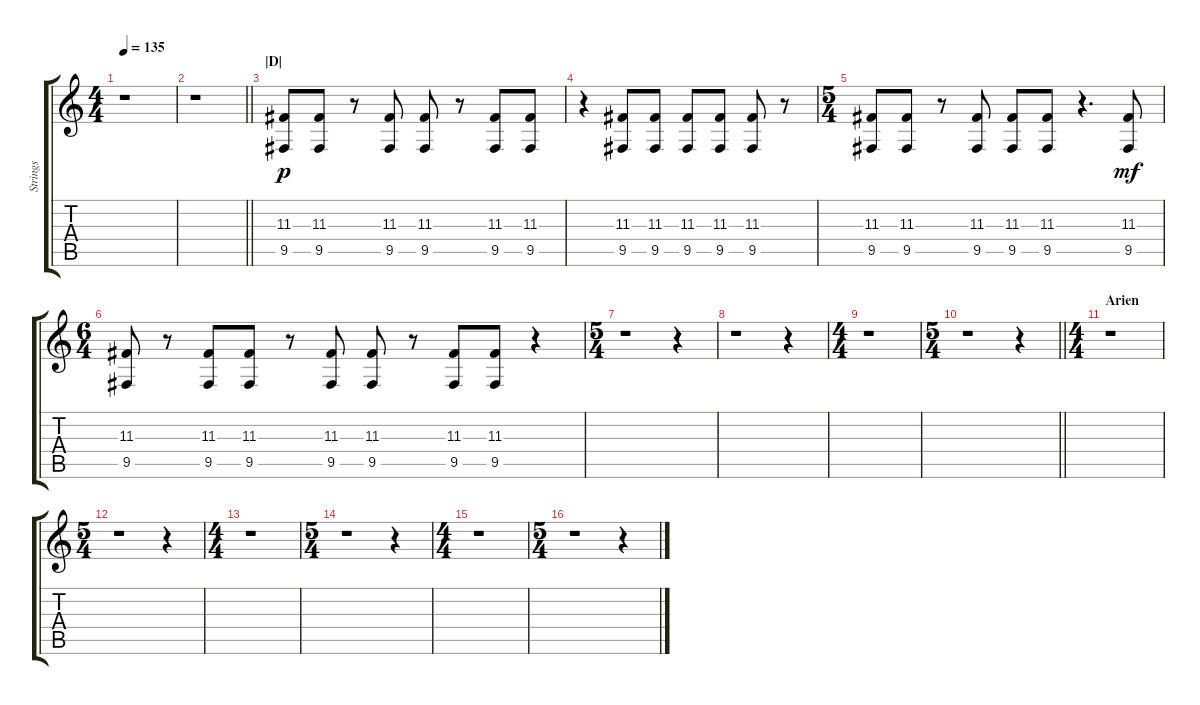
\track ("Strings" "Strings") {instrument stringensemble1}
\staff {score tabs}
\tuning (E4 B3 G3 D3 A2 E2) {hide}
\ts (4 4)
\tempo 135
\clef g2
\ks c
r.1{dy mf} |
\barLineRight lightlight
r.1 |
\section ("" "|D|")
(11.3 9.5).8{dy p} (11.3 9.5).8 r.8 (11.3 9.5).8 (11.3 9.5).8 r.8 (11.3 9.5).8 (11.3 9.5).8 |
r.4 (11.3 9.5).8 (11.3 9.5).8 (11.3 9.5).8 (11.3 9.5).8 (11.3 9.5).8 r.8 |
\ts (5 4)
(11.3 9.5).8 (11.3 9.5).8 r.8 (11.3 9.5).8 (11.3 9.5).8 (11.3 9.5).8 r.4{d} (11.3 9.5).8{dy mf} |
\ts (6 4)
(11.3 9.5).8 r.8 (11.3 9.5).8 (11.3 9.5).8 r.8 (11.3 9.5).8 (11.3 9.5).8 r.8 (11.3 9.5).8 (11.3 9.5).8 r.4 |
\ts (5 4)
r.1 r.4 |
r.1 r.4 |
\ts (4 4)
r.1 |
\ts (5 4)
\barLineRight lightlight
r.1 r.4 |
\ts (4 4)
\section ("" "Arien")
r.1 |
\ts (5 4)
r.1 r.4 |
\ts (4 4)
r.1 |
\ts (5 4)
r.1 r.4 |
\ts (4 4)
r.1 |
\ts (5 4)
r.1 r.4
